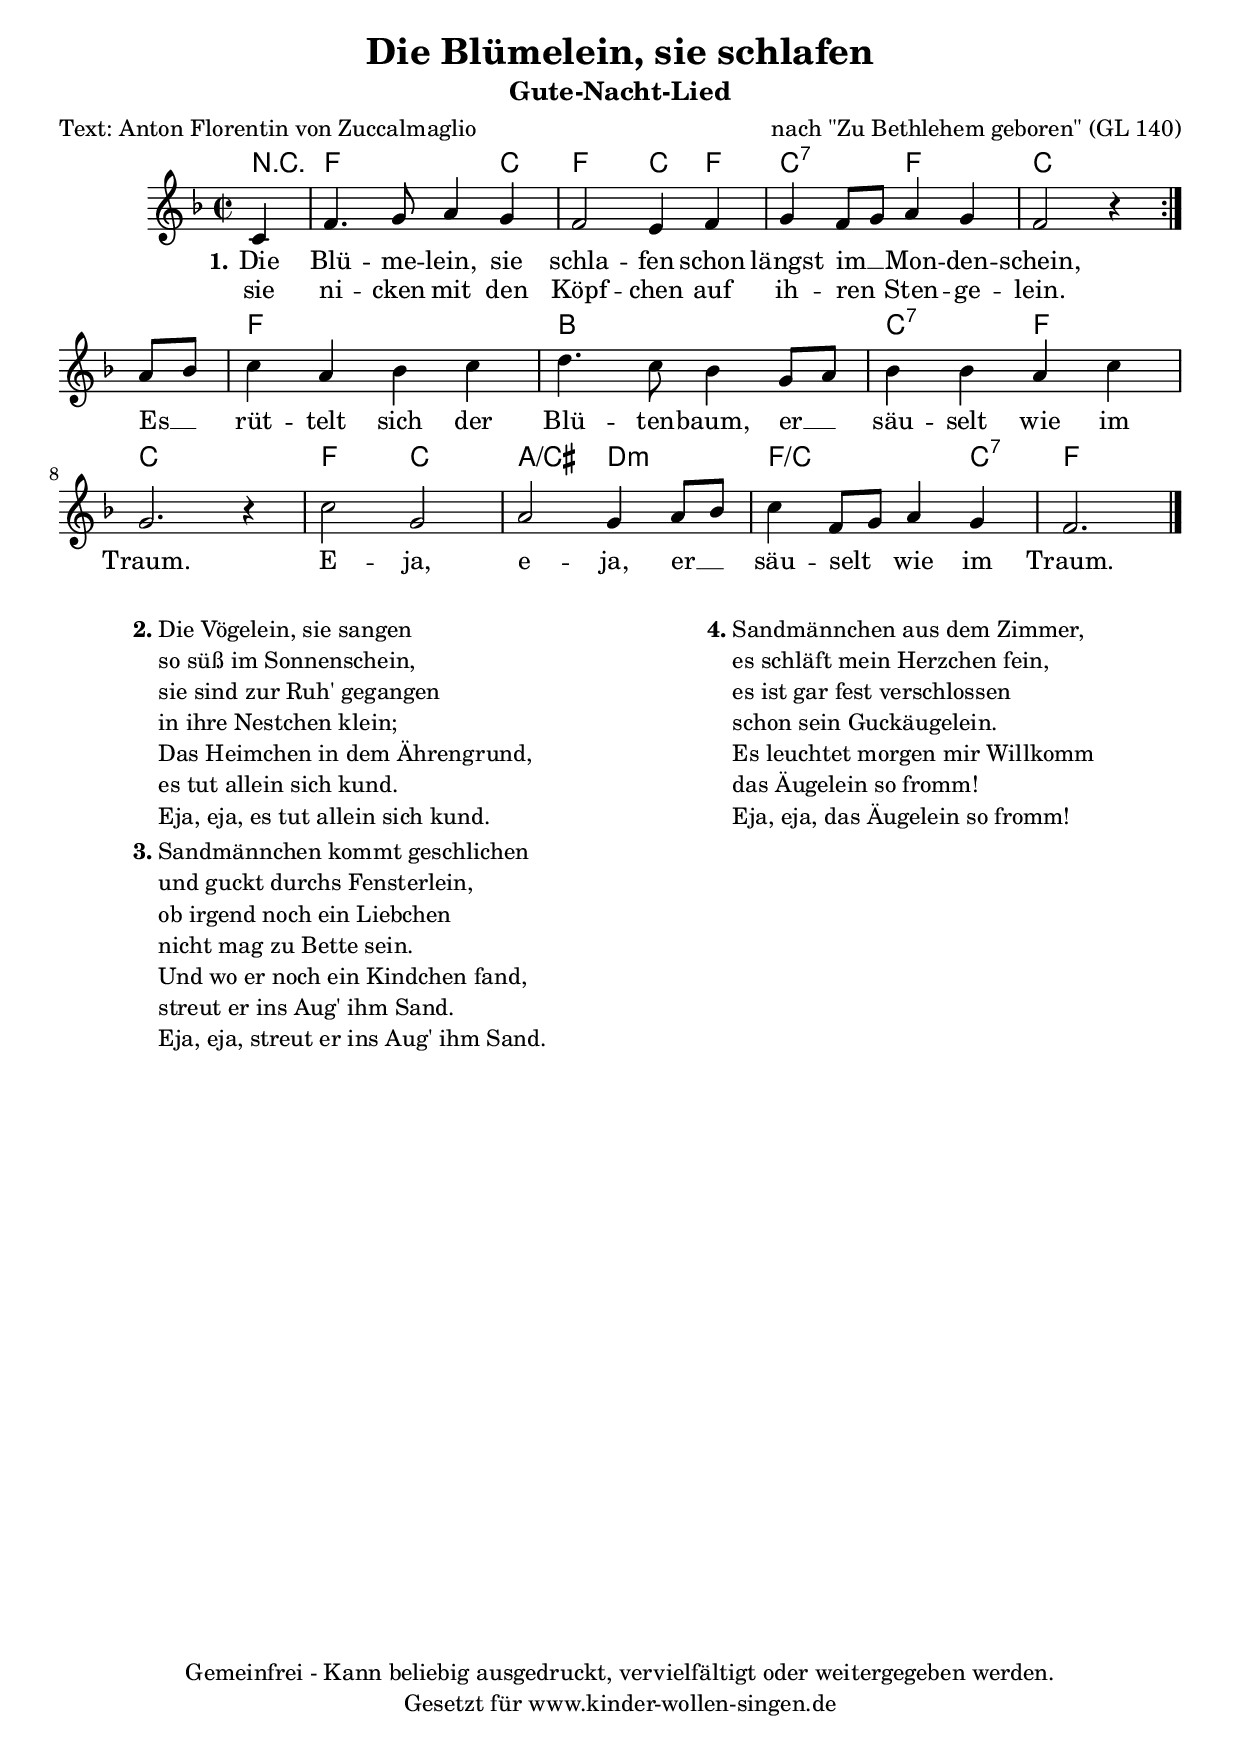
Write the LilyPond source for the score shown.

\version "2.12.3" % benutzte Lilypond-Version

\header{
		title = "Die Blümelein, sie schlafen"
		subtitle = "Gute-Nacht-Lied"
		poet="Text: Anton Florentin von Zuccalmaglio"
		composer="nach \"Zu Bethlehem geboren\" (GL 140)"
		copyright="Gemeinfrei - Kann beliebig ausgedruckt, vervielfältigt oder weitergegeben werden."
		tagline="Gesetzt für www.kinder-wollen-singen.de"
	}

<<
	\chords {
		\set chordChanges = ##t % Akkorde werden nur hingeschrieben, wenn sie sich ändern
		r4
		f2. c4
		f2 c4 f4
		c2:7 f2
		c1
		f1
		b1
		c2:7 f2
		c1
		f2 c2
		a2:/cis d2:m
		f2.:/c c4:7
		f2.
	}
	
	\relative c' { % Grundton, an dem der erste Ton ausgerichtet wird
		\autoBeamOff % schaltet das automatische Balkensetzen aus

		\key f \major % F-Dur-Tonart (bes)
		\time 2/2 % 4/4 Takt 
		\repeat volta 2 { % normale Wiederholung
			\partial 4 c4
			f4. g8 a4 g4
			f2 e4 f4
			g4 f8[ g8] a4 g4
			f2 r4
		}
		a8[ bes8]
		c4 a4 bes4 c4
		d4. c8 bes4 g8[ a8]
		bes4 bes4 a4 c4
		g2. r4
		c2 g2
		a2 g4 a8[ bes8]
		c4 f,8[ g8] a4 g4 
		f2. \bar "|."
	}
	
	\addlyrics { % weitere Textzeilen durch weiteres \addlyrics hinzufügen
		\set stanza = #"1." % Versnummer direkt vor dem Text
		Die Blü -- me -- lein, sie schla -- fen
		schon längst im __ Mon -- den -- schein,
		Es __ rüt -- telt sich der Blü -- ten -- baum,
		er __ säu -- selt wie im Traum.
		E -- ja, e -- ja, er __ säu -- selt wie im Traum.
	}
	\addlyrics {
		sie ni -- cken mit den Köpf -- chen
		auf ih -- ren Sten -- ge -- lein.
	}



	

>>

\markup {
		\fill-line {
			\hspace #0.1 % moves the column off the left margin;
			% can be removed if space on the page is tight
			\column {
				\line { \bold "2."
					\column {
						"Die Vögelein, sie sangen"
						"so süß im Sonnenschein,"
						"sie sind zur Ruh' gegangen"
						"in ihre Nestchen klein;"
						"Das Heimchen in dem Ährengrund,"
						"es tut allein sich kund."
						"Eja, eja, es tut allein sich kund."
					}
				}
				\hspace #0.1 % adds vertical spacing between verses
				\line { \bold "3."
					\column {
						"Sandmännchen kommt geschlichen"
						"und guckt durchs Fensterlein,"
						"ob irgend noch ein Liebchen"
						"nicht mag zu Bette sein."
						"Und wo er noch ein Kindchen fand,"
						"streut er ins Aug' ihm Sand."
						"Eja, eja, streut er ins Aug' ihm Sand."
					}
				}
			}
			\hspace #0.1  % adds horizontal spacing between columns;
			% if they are still too close, add more " " pairs
			% until the result looks good
			\column {
				\line { \bold "4."
					\column {
						"Sandmännchen aus dem Zimmer,"
						"es schläft mein Herzchen fein,"
						"es ist gar fest verschlossen"
						"schon sein Guckäugelein."
						"Es leuchtet morgen mir Willkomm"
						"das Äugelein so fromm!"
						"Eja, eja, das Äugelein so fromm!"
					}
				}
%				\hspace #0.1 % adds vertical spacing between verses
%				\line { \bold "5."
%					\column {
%						""
%						"It has two lines."
%					}
%				}
			}
			\hspace #0.1 % gives some extra space on the right margin;
			% can be removed if page space is tight
		}
	}
